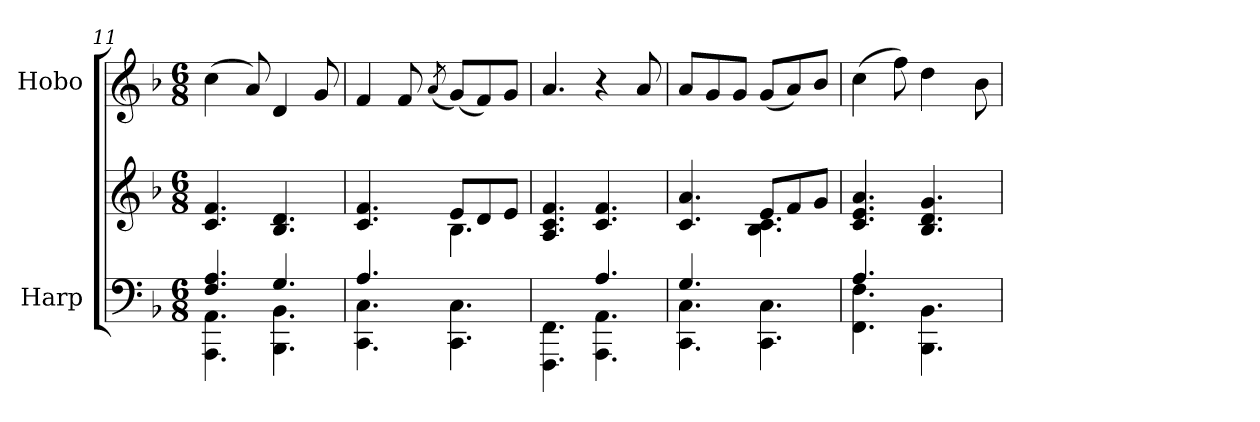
**kern	**kern	**kern
*part2	*part2	*part1
*staff3	*staff2	*staff1
*I"Harp	*	*I"Hobo
*I'Hrp.	*	*I'Ob.
*clefF4	*clefG2	*clefG2
*k[b-]	*k[b-]	*k[b-]
*M6/8	*M6/8	*M6/8
=11	=11	=11
*^	*	*
4.F/ 4.A/	4.AAA\ 4.AA\	4.c/ 4.f/	(4cc\
.	.	.	8a/)
4.G/	4.BBB-\ 4.BB-\	4.B-/ 4.d/	4d/
.	.	.	8g/
=12	=12	=12	=12
*	*	*^	*
4.A/	4.CC\ 4.C\	4.c/ 4.f/	4.ryy	4f/
.	.	.	.	8f/
.	.	.	.	(8qa/
8ryy	4.CC\ 4.C\	8e/L	4.B-\	(8g/L)
4ryy	.	8d/	.	8f/)
.	.	8e/J	.	8g/J
*	*	*v	*v	*
!!LO:PB:g=z
=13	=13	=13	=13
4.ryy	4.FFF\ 4.FF\	4.A/ 4.c/ 4.f/	4.a/
4.A/	4.AAA\ 4.AA\	4.c/ 4.f/	4r
.	.	.	8a/
=14	=14	=14	=14
*	*	*^	*
4.G/	4.CC\ 4.C\	4.c/ 4.a/	4.ryy	8a/L
.	.	.	.	8g/
.	.	.	.	8g/J
8ryy	4.CC\ 4.C\	8e/L	4.B-\ 4.c\	(8g/L
4ryy	.	8f/	.	8a/)
.	.	8g/J	.	8b-/J
*	*	*v	*v	*
=15	=15	=15	=15
4.A/	4.FF\ 4.F\	4.c/ 4.e/ 4.a/	(4cc\
.	.	.	8ff\)
8ryy	4.BBB-\ 4.BB-\	4.B-/ 4.d/ 4.g/	4dd\
4ryy	.	.	.
.	.	.	8b-\
*v	*v	*	*
=	=	=
*-	*-	*-
